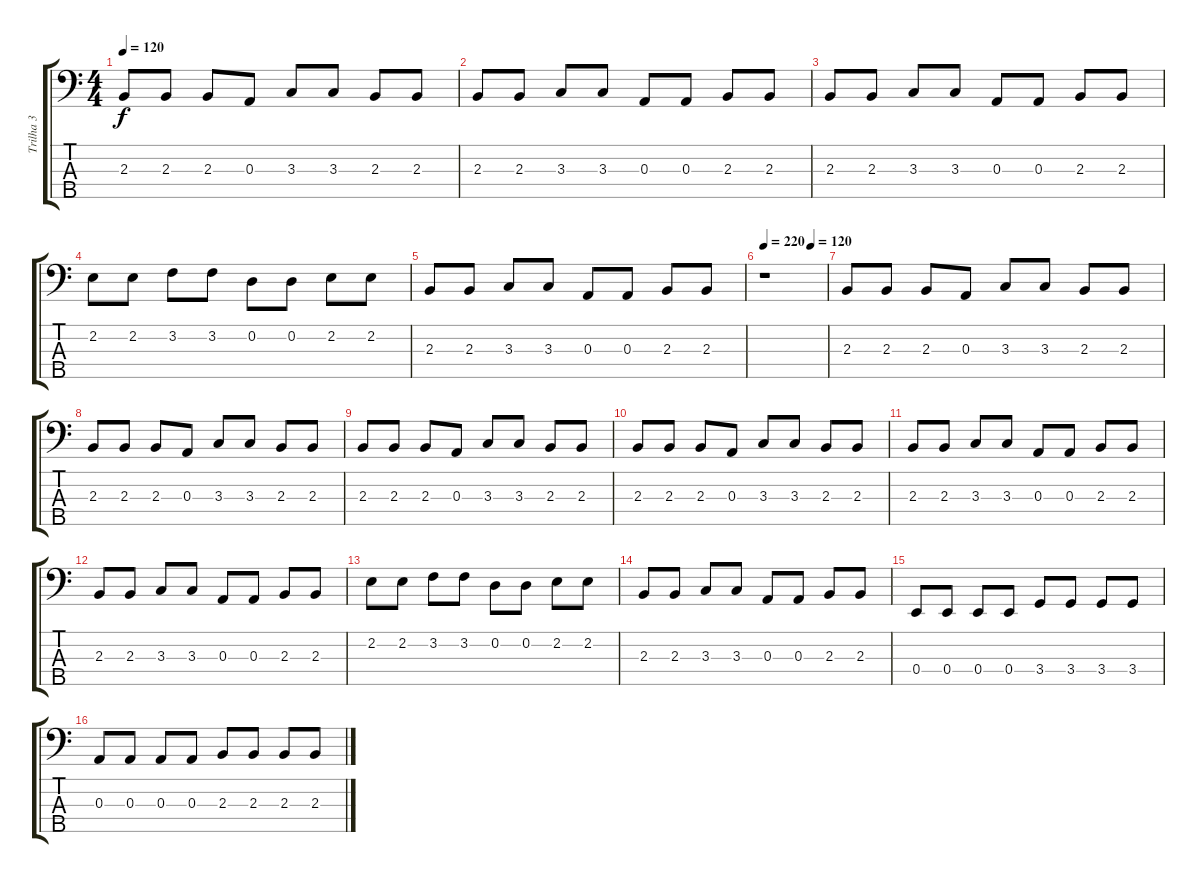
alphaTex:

\track ("Trilha 3" "Trilha 3") {instrument acousticbass}
\staff {score tabs}
\tuning (G2 D2 A1 E1 B0) {hide}
\ts (4 4)
\tempo 120
\clef f4
\ks c
2.3.8{dy f} 2.3.8 2.3.8 0.3.8 3.3.8 3.3.8 2.3.8 2.3.8 |
2.3.8 2.3.8 3.3.8 3.3.8 0.3.8 0.3.8 2.3.8 2.3.8 |
2.3.8 2.3.8 3.3.8 3.3.8 0.3.8 0.3.8 2.3.8 2.3.8 |
2.2.8 2.2.8 3.2.8 3.2.8 0.2.8 0.2.8 2.2.8 2.2.8 |
2.3.8 2.3.8 3.3.8 3.3.8 0.3.8 0.3.8 2.3.8 2.3.8 |
\tempo 220
\tempo (120 0.75)
r.1 |
2.3.8 2.3.8 2.3.8 0.3.8 3.3.8 3.3.8 2.3.8 2.3.8 |
2.3.8 2.3.8 2.3.8 0.3.8 3.3.8 3.3.8 2.3.8 2.3.8 |
2.3.8 2.3.8 2.3.8 0.3.8 3.3.8 3.3.8 2.3.8 2.3.8 |
2.3.8 2.3.8 2.3.8 0.3.8 3.3.8 3.3.8 2.3.8 2.3.8 |
2.3.8 2.3.8 3.3.8 3.3.8 0.3.8 0.3.8 2.3.8 2.3.8 |
2.3.8 2.3.8 3.3.8 3.3.8 0.3.8 0.3.8 2.3.8 2.3.8 |
2.2.8 2.2.8 3.2.8 3.2.8 0.2.8 0.2.8 2.2.8 2.2.8 |
2.3.8 2.3.8 3.3.8 3.3.8 0.3.8 0.3.8 2.3.8 2.3.8 |
0.4.8 0.4.8 0.4.8 0.4.8 3.4.8 3.4.8 3.4.8 3.4.8 |
0.3.8 0.3.8 0.3.8 0.3.8 2.3.8 2.3.8 2.3.8 2.3.8
